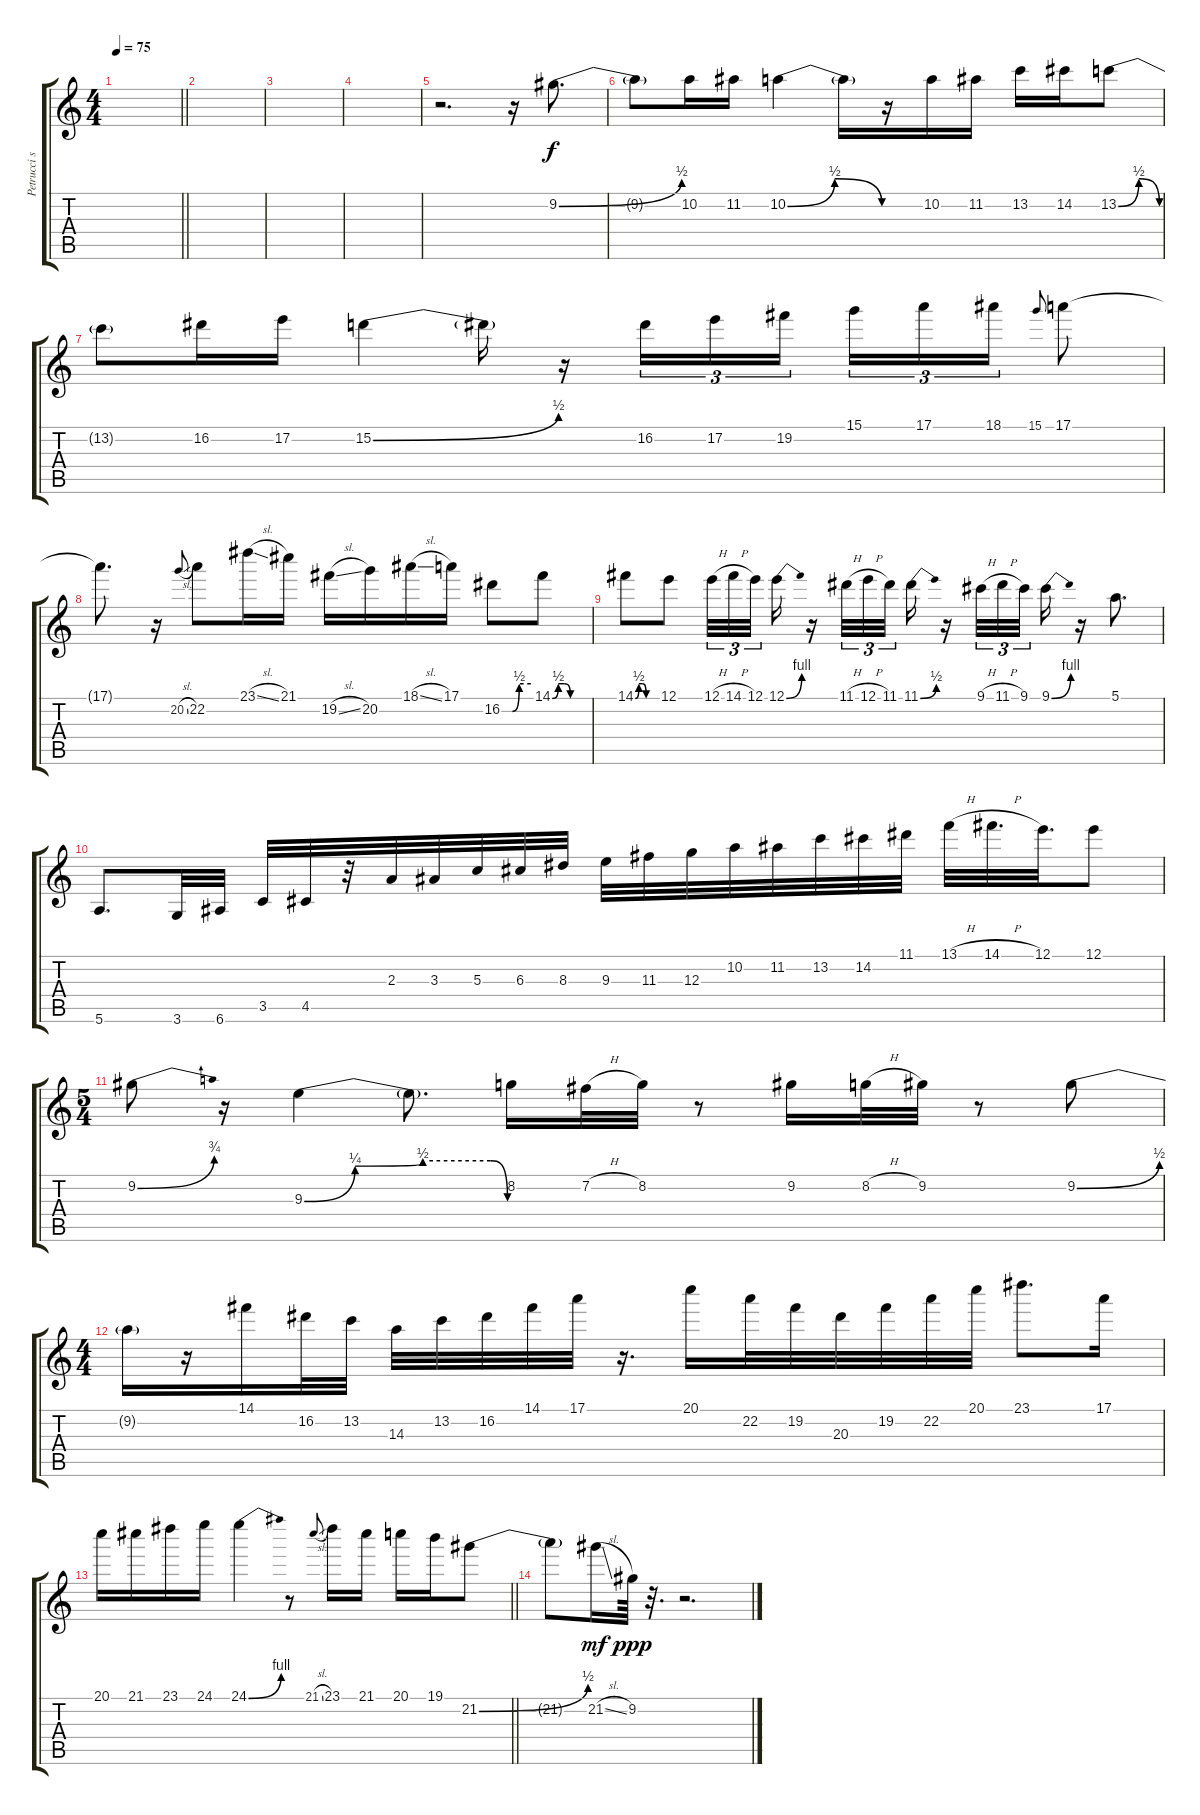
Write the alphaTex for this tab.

\track ("Petrucci solo" "Petrucci s") {instrument distortionguitar}
\staff {score tabs}
\tuning (E4 B3 G3 D3 A2 E2) {hide}
\ts (4 4)
\tempo 75
\clef g2
\barLineRight lightlight
\ks c
|
|
|
|
r.2{d} r.16 9.2{be (bend 0 0 60 2)}.8{d instrument distortionguitar} |
9.2{t}.8 10.2.16 11.2.16 10.2{be (bendrelease 0 0 15 2 45 2 60 0)}.4 10.2{t}.16 r.16 10.2.16 11.2.16 13.2.16 14.2.16 13.2{be (bendrelease 0 0 15 2 53 2 60 0)}.8 |
13.2{t}.8 16.2.16 17.2.16 15.2{be (bend 0 0 60 2)}.4 15.2{t}.16 r.16 16.2.16{tu (3 2)} 17.2.16{tu (3 2)} 19.2.16{tu (3 2)} 15.1.16{tu (3 2)} 17.1.16{tu (3 2)} 18.1.16{tu (3 2)} 15.1.8{gr onbeat} 17.1.8 |
17.1{t}.8{d} r.16 20.2{sl}.8{gr onbeat} 22.2.8 23.1{sl}.16 21.1.16 19.2{sl}.16 20.2.16 18.1{sl}.16 17.1.16 16.2{be (custom 0 0 22 0 36 2 60 2)}.8 14.1{be (custom 0 0 10 2 20 2 30 0 60 0)}.8 |
14.1{be (custom 0 0 10 2 20 2 30 0 60 0)}.8 12.1.8 12.1{h}.32{tu (3 2)} 14.1{h}.32{tu (3 2)} 12.1.32{tu (3 2) beam splitsecondary} 12.1{be (bend 0 0 60 4)}.16 r.16 11.1{h}.32{tu (3 2)} 12.1{h}.32{tu (3 2)} 11.1.32{tu (3 2)} 11.1{be (bend 0 0 60 2)}.16 r.16 9.1{h}.32{tu (3 2)} 11.1{h}.32{tu (3 2)} 9.1.32{tu (3 2) beam splitsecondary} 9.1{be (bend 0 0 60 4)}.16 r.16 5.1.8{d} |
5.6.8{d} 3.6.32 6.6.32 3.5.32 4.5.32 r.32 2.3.32 3.3.32 5.3.32 6.3.32 8.3.32 9.3.32 11.3.32 12.3.32 10.2.32 11.2.32 13.2.32 14.2.32 11.1.32 13.1{h}.32 14.1{h}.32{d} 12.1.32{d} 12.1.8 |
\ts (5 4)
9.2{be (bend 0 0 60 3)}.8 r.16 9.3{be (custom 0 0 15 1 35 2 55 2 60 0)}.4 9.3{t}.8{d} 8.2.16 7.2{h}.32 8.2.32 r.8 9.2.16 8.2{h}.32 9.2.32 r.8 9.2{be (bend 0 0 60 2)}.8 |
\ts (4 4)
9.2{t}.16 r.16 14.1.16 16.2.32 13.2.32 14.3.32 13.2.32 16.2.32 14.1.32 17.1.32 r.16{d} 20.1.16 22.2.32 19.2.32 20.3.32 19.2.32 22.2.32 20.1.32 23.1.8{d} 17.1.16 |
\barLineRight lightlight
20.1.16 21.1.16 23.1.16 24.1.16 24.1{be (bend 0 0 60 4)}.4 r.8 21.1{sl}.8{gr onbeat} 23.1.16 21.1.16 20.1.16 19.1.16 21.2{be (bend 0 0 60 2)}.8 |
21.2{t}.8 21.2{sl}.16{dy mf} 9.2.64{dy ppp} r.32{d} r.2{d}
